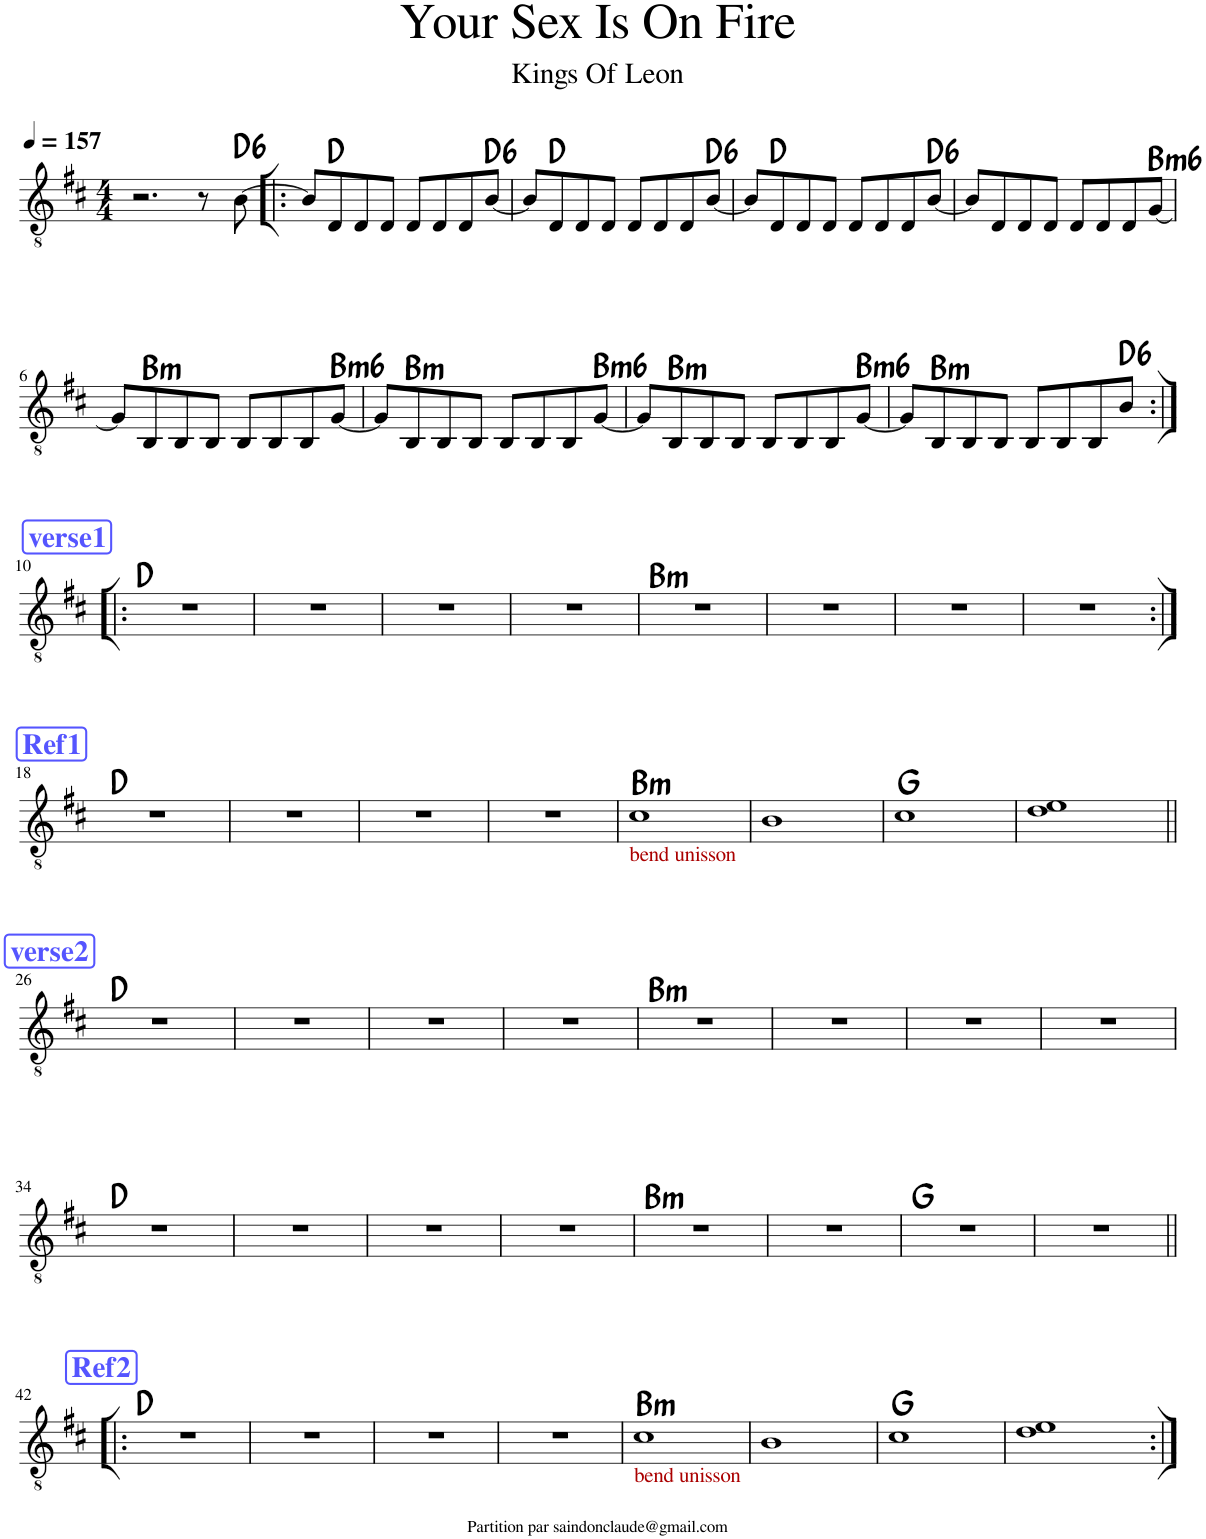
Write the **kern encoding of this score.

**kern	**harte
*part1	*part1
*staff1	*
*I"Classical Guitar	*
*I'Guit.	*
*clefGv2	*
*k[f#c#]	*
*M4/4	*
*MM157	*
=1	=1
2.r	.
8r	.
!	!LO:H:kt=6
[8B\	D:maj6
=2!|:	=2!|:
8B/L]	.
8D/	D:maj
8D/	.
8D/J	.
8D/L	.
8D/	.
8D/	.
!	!LO:H:kt=6
[8B/J	D:maj6
=3	=3
8B/L]	.
8D/	D:maj
8D/	.
8D/J	.
8D/L	.
8D/	.
8D/	.
!	!LO:H:kt=6
[8B/J	D:maj6
=4	=4
8B/L]	.
8D/	D:maj
8D/	.
8D/J	.
8D/L	.
8D/	.
8D/	.
!	!LO:H:kt=6
[8B/J	D:maj6
=5	=5
8B/L]	.
8D/	.
8D/	.
8D/J	.
8D/L	.
8D/	.
8D/	.
!	!LO:H:kt=m6
[8G/J	B:min6
!!LO:LB:g=z
=6	=6
8G/L]	.
!	!LO:H:kt=m
8BB/	B:min
8BB/	.
8BB/J	.
8BB/L	.
8BB/	.
8BB/	.
!	!LO:H:kt=m6
[8G/J	B:min6
=7	=7
8G/L]	.
!	!LO:H:kt=m
8BB/	B:min
8BB/	.
8BB/J	.
8BB/L	.
8BB/	.
8BB/	.
!	!LO:H:kt=m6
[8G/J	B:min6
=8	=8
8G/L]	.
!	!LO:H:kt=m
8BB/	B:min
8BB/	.
8BB/J	.
8BB/L	.
8BB/	.
8BB/	.
!	!LO:H:kt=m6
[8G/J	B:min6
=9	=9
8G/L]	.
!	!LO:H:kt=m
8BB/	B:min
8BB/	.
8BB/J	.
8BB/L	.
8BB/	.
8BB/	.
!	!LO:H:kt=6
8B/J	D:maj6
!!LO:LB:g=z
!!LO:REH:place=s1:a:B:cj:color=#5555FF:fs=14:t=verse1
=10:|!|:	=10:|!|:
1r	D:maj
=11	=11
1r	.
=12	=12
1r	.
=13	=13
1r	.
=14	=14
!	!LO:H:kt=m
1r	B:min
=15	=15
1r	.
=16	=16
1r	.
=17	=17
1r	.
!!LO:LB:g=z
!!LO:REH:place=s1:a:B:cj:color=#5555FF:fs=14:t=Ref1
=18:|!	=18:|!
1r	D:maj
=19	=19
1r	.
=20	=20
1r	.
=21	=21
1r	.
=22	=22
!LO:TX:b:color=#AA0000:t=bend unisson	!LO:H:kt=m
1c#	B:min
=23	=23
1B	.
=24	=24
1c#	G:maj
=25	=25
1d 1e	.
!!LO:LB:g=z
!!LO:REH:place=s1:a:B:cj:color=#5555FF:fs=14:t=verse2
=26||	=26||
1r	D:maj
=27	=27
1r	.
=28	=28
1r	.
=29	=29
1r	.
=30	=30
!	!LO:H:kt=m
1r	B:min
=31	=31
1r	.
=32	=32
1r	.
=33	=33
1r	.
!!LO:LB:g=z
=34	=34
1r	D:maj
=35	=35
1r	.
=36	=36
1r	.
=37	=37
1r	.
=38	=38
!	!LO:H:kt=m
1r	B:min
=39	=39
1r	.
=40	=40
1r	G:maj
=41	=41
1r	.
!!LO:LB:g=z
!!LO:REH:place=s1:a:B:cj:color=#5555FF:fs=14:t=Ref2
=42!|:	=42!|:
1r	D:maj
=43	=43
1r	.
=44	=44
1r	.
=45	=45
1r	.
=46	=46
!LO:TX:b:color=#AA0000:t=bend unisson	!LO:H:kt=m
1c#	B:min
=47	=47
1B	.
=48	=48
1c#	G:maj
=49	=49
1d 1e	.
=:|!	=:|!
*-	*-
